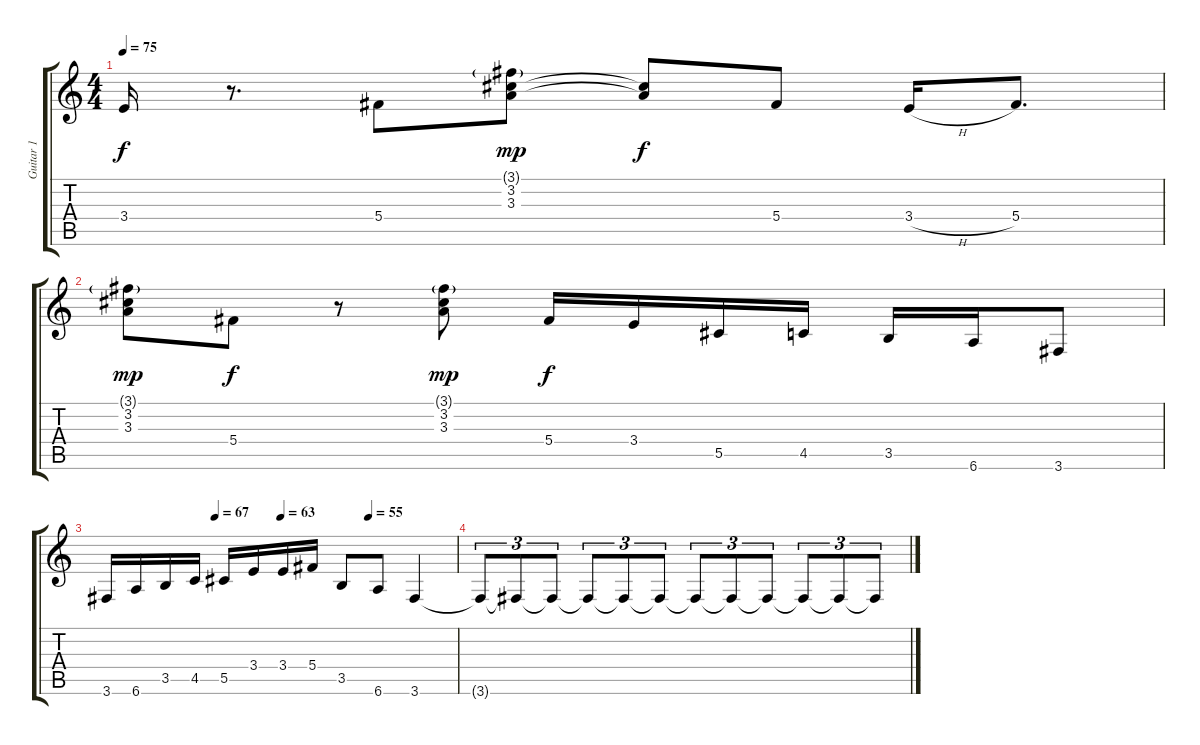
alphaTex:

\track ("Guitar 1" "Guitar 1") {instrument acousticguitarsteel}
\staff {score tabs}
\tuning (Eb4 Bb3 Gb3 Db3 Ab2 Eb2) {hide}
\ts (4 4)
\tempo 75
\clef g2
\ks c
3.4.16{dy f} r.8{d} 5.4.8 (3.1{g} 3.2 3.3).8{dy mp} (3.2{t} 3.3{t}).8{dy f} 5.4.8 3.4{h}.16 5.4.8{d} |
(3.1{g} 3.2 3.3).8{dy mp} 5.4.8{dy f} r.8 (3.1{g} 3.2 3.3).8{dy mp} 5.4.16{dy f} 3.4.16 5.5.16 4.5.16 3.5.16 6.6.16 3.6.8 |
\tempo (67 0.3125)
\tempo (63 0.5)
\tempo (55 0.75)
3.6.16 6.6.16 3.5.16 4.5.16 5.5.16 3.4.16 3.4.16 5.4.16 3.5.8 6.6.8 3.6.4 |
3.6{t}.8{tu (3 2) volume 11} 3.6{t}.8{tu (3 2) volume 10} 3.6{t}.8{tu (3 2) volume 9} 3.6{t}.8{tu (3 2) volume 8} 3.6{t}.8{tu (3 2) volume 7} 3.6{t}.8{tu (3 2) volume 6} 3.6{t}.8{tu (3 2) volume 5} 3.6{t}.8{tu (3 2) volume 4} 3.6{t}.8{tu (3 2) volume 3} 3.6{t}.8{tu (3 2) volume 2} 3.6{t}.8{tu (3 2) volume 1} 3.6{t}.8{tu (3 2) volume 0}
